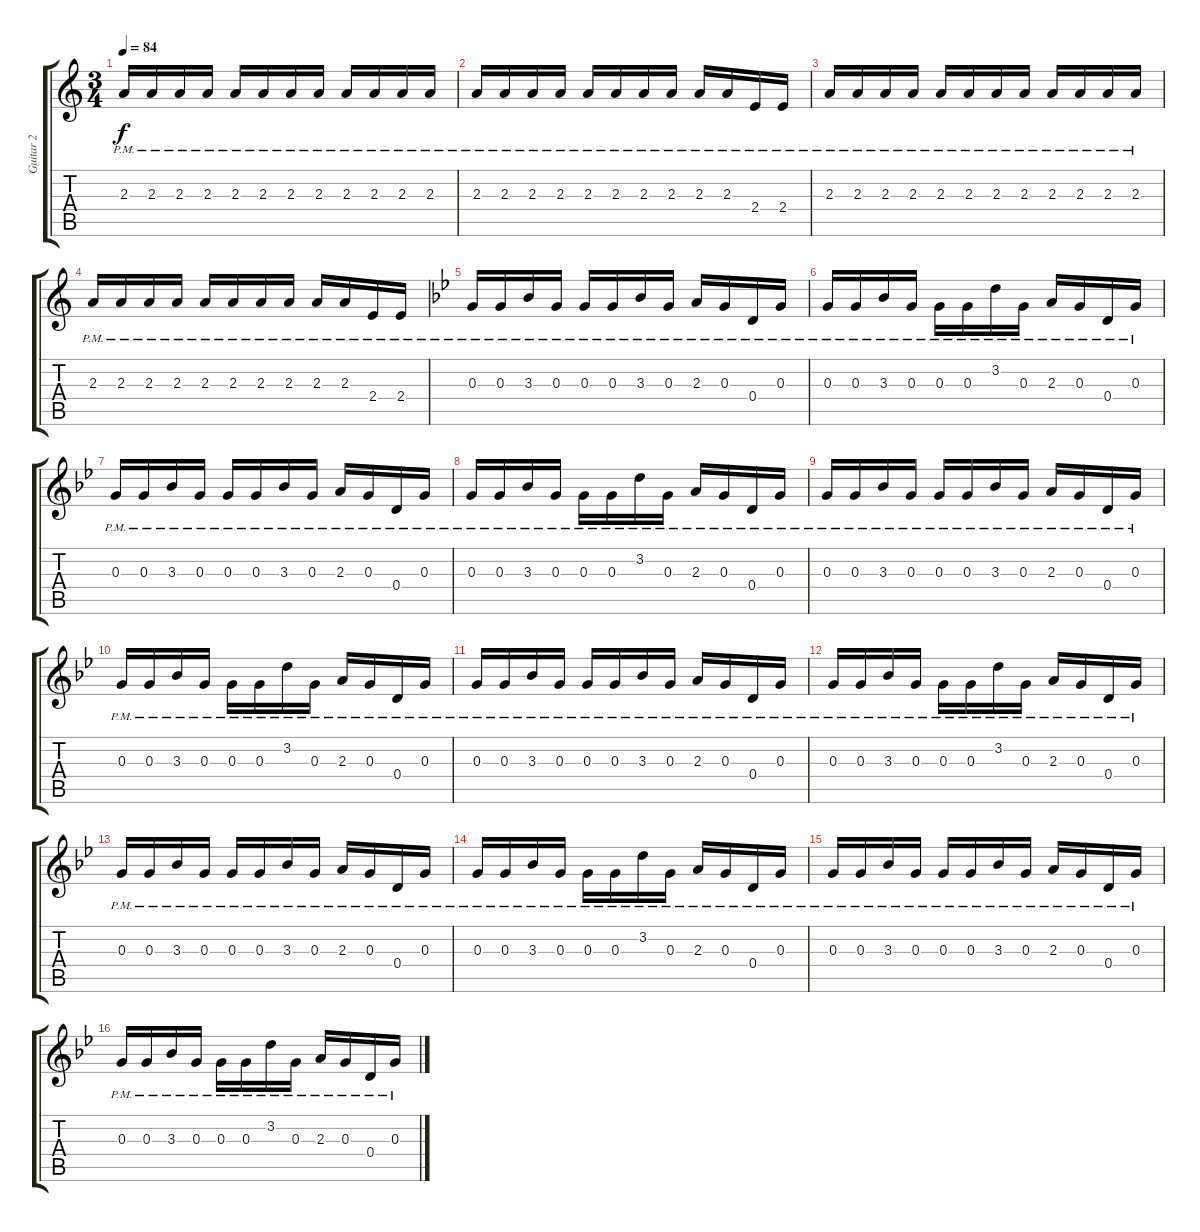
\track ("Guitar 2" "Guitar 2") {instrument electricguitarmuted}
\staff {score tabs}
\tuning (E4 B3 G3 D3 A2 E2) {hide}
\ts (3 4)
\tempo 84
\clef g2
\ks c
2.3{pm}.16{dy f} 2.3{pm}.16 2.3{pm}.16 2.3{pm}.16 2.3{pm}.16 2.3{pm}.16 2.3{pm}.16 2.3{pm}.16 2.3{pm}.16 2.3{pm}.16 2.3{pm}.16 2.3{pm}.16 |
2.3{pm}.16 2.3{pm}.16 2.3{pm}.16 2.3{pm}.16 2.3{pm}.16 2.3{pm}.16 2.3{pm}.16 2.3{pm}.16 2.3{pm}.16 2.3{pm}.16 2.4{pm}.16 2.4{pm}.16 |
2.3{pm}.16 2.3{pm}.16 2.3{pm}.16 2.3{pm}.16 2.3{pm}.16 2.3{pm}.16 2.3{pm}.16 2.3{pm}.16 2.3{pm}.16 2.3{pm}.16 2.3{pm}.16 2.3{pm}.16 |
2.3{pm}.16 2.3{pm}.16 2.3{pm}.16 2.3{pm}.16 2.3{pm}.16 2.3{pm}.16 2.3{pm}.16 2.3{pm}.16 2.3{pm}.16 2.3{pm}.16 2.4{pm}.16 2.4{pm}.16 |
\ks gminor
0.3{pm}.16 0.3{pm}.16 3.3{pm}.16 0.3{pm}.16 0.3{pm}.16 0.3{pm}.16 3.3{pm}.16 0.3{pm}.16 2.3{pm}.16 0.3{pm}.16 0.4{pm}.16 0.3{pm}.16 |
0.3{pm}.16 0.3{pm}.16 3.3{pm}.16 0.3{pm}.16 0.3{pm}.16 0.3{pm}.16 3.2{pm}.16 0.3{pm}.16 2.3{pm}.16 0.3{pm}.16 0.4{pm}.16 0.3{pm}.16 |
0.3{pm}.16 0.3{pm}.16 3.3{pm}.16 0.3{pm}.16 0.3{pm}.16 0.3{pm}.16 3.3{pm}.16 0.3{pm}.16 2.3{pm}.16 0.3{pm}.16 0.4{pm}.16 0.3{pm}.16 |
0.3{pm}.16 0.3{pm}.16 3.3{pm}.16 0.3{pm}.16 0.3{pm}.16 0.3{pm}.16 3.2{pm}.16 0.3{pm}.16 2.3{pm}.16 0.3{pm}.16 0.4{pm}.16 0.3{pm}.16 |
0.3{pm}.16 0.3{pm}.16 3.3{pm}.16 0.3{pm}.16 0.3{pm}.16 0.3{pm}.16 3.3{pm}.16 0.3{pm}.16 2.3{pm}.16 0.3{pm}.16 0.4{pm}.16 0.3{pm}.16 |
0.3{pm}.16 0.3{pm}.16 3.3{pm}.16 0.3{pm}.16 0.3{pm}.16 0.3{pm}.16 3.2{pm}.16 0.3{pm}.16 2.3{pm}.16 0.3{pm}.16 0.4{pm}.16 0.3{pm}.16 |
0.3{pm}.16 0.3{pm}.16 3.3{pm}.16 0.3{pm}.16 0.3{pm}.16 0.3{pm}.16 3.3{pm}.16 0.3{pm}.16 2.3{pm}.16 0.3{pm}.16 0.4{pm}.16 0.3{pm}.16 |
0.3{pm}.16 0.3{pm}.16 3.3{pm}.16 0.3{pm}.16 0.3{pm}.16 0.3{pm}.16 3.2{pm}.16 0.3{pm}.16 2.3{pm}.16 0.3{pm}.16 0.4{pm}.16 0.3{pm}.16 |
0.3{pm}.16 0.3{pm}.16 3.3{pm}.16 0.3{pm}.16 0.3{pm}.16 0.3{pm}.16 3.3{pm}.16 0.3{pm}.16 2.3{pm}.16 0.3{pm}.16 0.4{pm}.16 0.3{pm}.16 |
0.3{pm}.16 0.3{pm}.16 3.3{pm}.16 0.3{pm}.16 0.3{pm}.16 0.3{pm}.16 3.2{pm}.16 0.3{pm}.16 2.3{pm}.16 0.3{pm}.16 0.4{pm}.16 0.3{pm}.16 |
0.3{pm}.16 0.3{pm}.16 3.3{pm}.16 0.3{pm}.16 0.3{pm}.16 0.3{pm}.16 3.3{pm}.16 0.3{pm}.16 2.3{pm}.16 0.3{pm}.16 0.4{pm}.16 0.3{pm}.16 |
0.3{pm}.16 0.3{pm}.16 3.3{pm}.16 0.3{pm}.16 0.3{pm}.16 0.3{pm}.16 3.2{pm}.16 0.3{pm}.16 2.3{pm}.16 0.3{pm}.16 0.4{pm}.16 0.3{pm}.16
